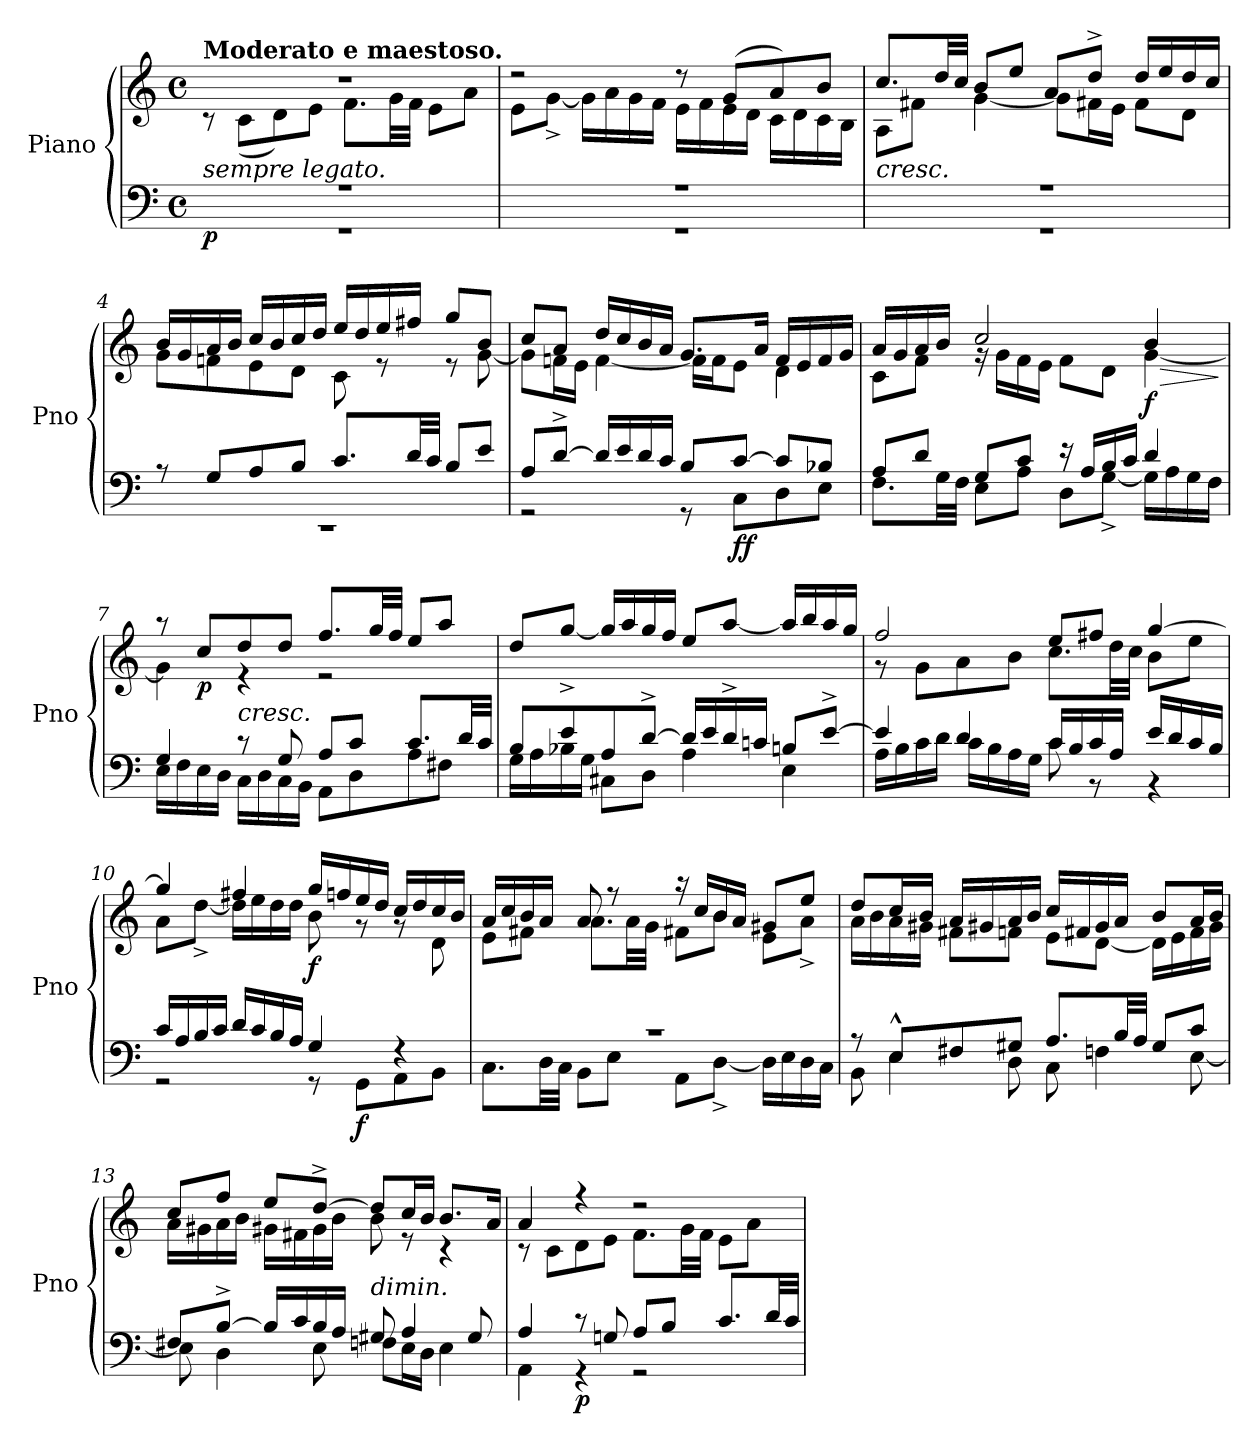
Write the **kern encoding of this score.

**kern	**kern	**dynam
*part1	*part1	*part1
*staff2	*staff1	*staff1/2
*I"Piano	*	*
*I'Pno	*	*
*clefF4	*clefG2	*
*k[]	*k[]	*
*M4/4	*M4/4	*
*met(c)	*met(c)	*
=1	=1	=1
*^	*^	*
!	!	!LO:TX:a:B:t=Moderato e maestoso.	!	!
!LO:TX:a:i:t=sempre legato.	!	!	!	!
!	!	!	!	!LO:DY:b=2
1r	1rGG	1rdd	8rc	p
.	.	.	(<8c<\L	.
.	.	.	8d\)	.
.	.	.	8e\J	.
.	.	.	8.f<\L	.
.	.	.	32g\LL	.
.	.	.	32f\JJJ	.
.	.	.	8e\L	.
.	.	.	8a\J	.
=2	=2	=2	=2	=2
1r	1rGG	2rdd	8e<\L	.
.	.	.	[8g<^\J	.
.	.	.	16g\LL]	.
.	.	.	16a\	.
.	.	.	16g\	.
.	.	.	16f\JJ	.
.	.	8rdd	16e<\LL	.
.	.	.	16f<\	.
.	.	(>8g/L	16e\	.
.	.	.	16d\JJ	.
.	.	8a/)	16c<\LL	.
.	.	.	16d<\	.
.	.	8b/J	16c\	.
.	.	.	16B\JJ	.
=3	=3	=3	=3	=3
!LO:TX:a:i:t=cresc.	!	!	!	!
1r	1rGG	8.cc/L	8A<\L	.
.	.	.	8f#X<\J	.
.	.	32dd/LL	.	.
.	.	32cc/JJJ	.	.
.	.	8b/L	[4g<\	.
.	.	8ee/J	.	.
.	.	8a/L	8g\L]	.
.	.	8dd^/J	16f#X\L	.
.	.	.	16e\JJ	.
.	.	16dd/LL	8f#\L	.
.	.	16ee/	.	.
.	.	16dd/	8d<\J	.
.	.	16cc/JJ	.	.
!!LO:LB:g=z	!!
=4	=4	=4	=4	=4
8r	1rEE	16b/LL	8g\L	.
.	.	16g/	.	.
8G/L	.	16a/	8fn<\	.
.	.	16b/JJ	.	.
8A/	.	16cc/LL	8e\	.
.	.	16b/	.	.
8B/J	.	16cc/	8d\J	.
.	.	16dd/JJ	.	.
8.c/L	.	16ee/LL	8c\	.
.	.	16dd/	.	.
.	.	16ee/	8re	.
32d/LL	.	16ff#X/JJ	.	.
32c/JJJ	.	.	.	.
8B/L	.	8gg/L	8re	.
8e/J	.	8b/J	[8g<\	.
=5	=5	=5	=5	=5
8A/L	2rGG	8cc/L	8g<\L]	.
[8d^/J	.	8a/J	16fn<\L	.
.	.	.	16e\JJ	.
16d/LL]	.	16dd/LL	[4f<\	.
16e/	.	16cc/	.	.
16d/	.	16b/	.	.
16c/JJ	.	16a/JJ	.	.
8B/L	8rGG	8.g/L	16f<\LL]	.
.	.	.	16f<\J	.
!	!	!	!	!LO:DY:b=2
!	!	!	!	!LO:DY:n=1:b
[8c/J	8C<\L	.	8e<\J	f f
.	.	16a/Jk	.	.
8c/L]	8D<\	16f/LL	4d<\	.
.	.	16e/	.	.
8B-X/J	8E<\J	16f/	.	.
.	.	16g/JJ	.	.
=6	=6	=6	=6	=6
8A/L	8.F<\L	16a/LL	8c<\L	.
.	.	16g/	.	.
8d/J	.	16a/	8f<\J	.
.	32G<\LL	16b/JJ	.	.
.	32F<\JJJ	.	.	.
8G/L	8E<\L	2cc/	16rg	.
.	.	.	16g<\LL	.
8c/J	8A<\J	.	16f\	.
.	.	.	16e\JJ	.
16re	8D<\L	.	8f<\L	.
16A/LL	.	.	.	.
16B/	[8G<^\J	.	8d\J	.
16c/JJ	.	.	.	.
!	!	!	!	!LO:HP:b
!	!	!	!	!LO:DY:n=1:b
4d/	16G\LL]	4b/	[4g<\	> f
.	16A<\	.	.	.
.	16G<\	.	.	.
.	16F<\JJ	.	.	.
*v	*v	*	*	*
*	*v	*v	*
.	.	]
!!LO:LB:g=z
=7	=7	=7
*^	*^	*
4G/	16E<\LL	8raa	4g\]	.
.	16F<\	.	.	.
!	!	!	!	!LO:DY:b
.	16E\	8cc/L	.	p
.	16D\JJ	.	.	.
!LO:TX:a:i:t=cresc.	!	!	!	!
8rc	16C<\LL	8dd/	4re	.
.	16D<\	.	.	.
8G/	16C<\	8dd/J	.	.
.	16BB<\JJ	.	.	.
8A/L	8AA\L	8.ff/L	2re	.
8c/J	8D<\	.	.	.
.	.	32gg/LL	.	.
.	.	32ff/JJJ	.	.
8.c/L	8A<\	8ee/L	.	.
.	8F#X<\J	8aa/J	.	.
32d/LL	.	.	.	.
32c/JJJ	.	.	.	.
*	*	*v	*v	*
=8	=8	=8	=8
8B/L	16G<\LL	8dd/L	.
.	16A<\	.	.
8e/	16B-X<\	[8gg^/J	.
.	16G<\JJ	.	.
8A/	8C#X<\L	16gg/LL]	.
.	.	16aa/	.
[8d^/J	8D<\J	16gg/	.
.	.	16ff/JJ	.
16d/LL]	4A<\	8ee/L	.
16e/	.	.	.
16d/	.	[8aa^/J	.
16cn/JJ	.	.	.
8Bn/L	4E<\	16aa/LL]	.
.	.	16bb/	.
[8e^/J	.	16aa/	.
.	.	16gg/JJ	.
=9	=9	=9	=9
*	*	*^	*
4e/]	16A<\LL	2ff/	8rg	.
.	16B\	.	.	.
.	16c\	.	8g\L	.
.	16d<\JJ	.	.	.
4d/	16c<\LL	.	8a\	.
.	16B\	.	.	.
.	16A\	.	8b\J	.
.	16G<\JJ	.	.	.
16c/LL	8c\	8ee/L	8.cc<\L	.
16B/	.	.	.	.
16c/	8r	8ff#X/J	.	.
16A/JJ	.	.	32dd<\LL	.
.	.	.	32cc<\JJJ	.
16e/LL	4r	[4gg/	8b<\L	.
16d/	.	.	.	.
16c/	.	.	8ee<\J	.
16B/JJ	.	.	.	.
!!LO:LB:g=z	!!
=10	=10	=10	=10	=10
16c/LL	2rGG	4gg/]	8a\L	.
16A/	.	.	.	.
16B/	.	.	[8dd<^\J	.
16c/JJ	.	.	.	.
16d/LL	.	4ff#X/	16dd\LL]	.
16c/	.	.	16ee<\	.
16B/	.	.	16dd<\	.
16A/JJ	.	.	16dd<\JJ	.
!	!	!	!	!LO:DY:b
4G/	8rGG	16gg/LL	8b<\	f
.	.	16ffn/	.	.
!	!	!	!	!LO:DY:b=2
.	8GG<\L	16ee/	8rg	f
.	.	16dd/JJ	.	.
4rF	8AA\	16cc/LL	8rg	.
.	.	16dd/	.	.
.	8BB\J	16cc/	8d\	.
.	.	16b/JJ	.	.
=11	=11	=11	=11	=11
1r	8.C<\L	16a/LL	8e<\L	.
.	.	16cc/	.	.
.	.	16b/	8f#X<\J	.
.	32D\LL	16a/JJ	.	.
.	32C\JJJ	.	.	.
.	8BB\L	8a/	8.a\L	.
.	8E\J	8rff	.	.
.	.	.	32a<\LL	.
.	.	.	32g<\JJJ	.
.	8AA\L	16raa	8f#X<\L	.
.	.	16cc/LL	.	.
.	[8D<^\J	16b/	8b\J	.
.	.	16a/JJ	.	.
.	16D\LL]	8g#X/L	8e<\L	.
.	16E\	.	.	.
.	16D\	8ee/J	8a<<^\J	.
.	16C\JJ	.	.	.
=12	=12	=12	=12	=12
8rA	8BB<\	8dd/L	16a\LL	.
.	.	.	16b<\	.
8E^^/L	4E\	16cc/L	16a<\	.
.	.	16b/JJ	16g#X<\JJ	.
8F#X/	.	16a/LL	8f#X<\L	.
.	.	16g#X/	.	.
8G#X/J	8D<\	16a/	8fn<\J	.
.	.	16b/JJ	.	.
8.A/L	8C<\	16cc/LL	8e<\L	.
.	.	16f#X/	.	.
.	4Fn<\	16g#/	[8d<\J	.
32B/LL	.	16a/JJ	.	.
32A/JJJ	.	.	.	.
8G#/L	.	8b/L	16d\LL]	.
.	.	.	16e\	.
8c/J	[8E\	16a/L	16f#<\	.
.	.	16b/JJ	16g#<\JJ	.
!!LO:LB:g=z	!!
=13	=13	=13	=13	=13
8F#X/L	8E<\]	8cc/L	16a<\LL	.
.	.	.	16g#X<\	.
[8B^/J	4D<\	8ff/J	16a<\	.
.	.	.	16b<\JJ	.
16B/LL]	.	8ee/L	16g#X<\LL	.
16c/	.	.	16f#X\	.
16B/	8E<\	[8dd^/J	16g#<\	.
16A/JJ	.	.	16b\JJ	.
!LO:TX:a:i:t=dimin.	!	!	!	!
8G#X/	8Fn<\L	8dd/L]	8b\	.
4A/	16E\L	16cc/L	8re	.
.	16D\JJ	16b/JJ	.	.
.	4E<\	8.b/L	4rc	.
8G#/	.	.	.	.
.	.	16a/Jk	.	.
=14	=14	=14	=14	=14
4A/	4AA\	4a/	8rc	.
.	.	.	8c<\L	.
!	!	!	!	!LO:DY:b=2
8rc	4rGG	4rff	8d<\	p
8Gn/	.	.	8e<\J	.
8A/L	2rGG	2rdd	8.f\L	.
8B/J	.	.	.	.
.	.	.	32g\LL	.
.	.	.	32f\JJJ	.
8.c/L	.	.	8e\L	.
.	.	.	8a<\J	.
32d/LL	.	.	.	.
32c/JJJ	.	.	.	.
*v	*v	*	*	*
*	*v	*v	*
=	=	=
*-	*-	*-
